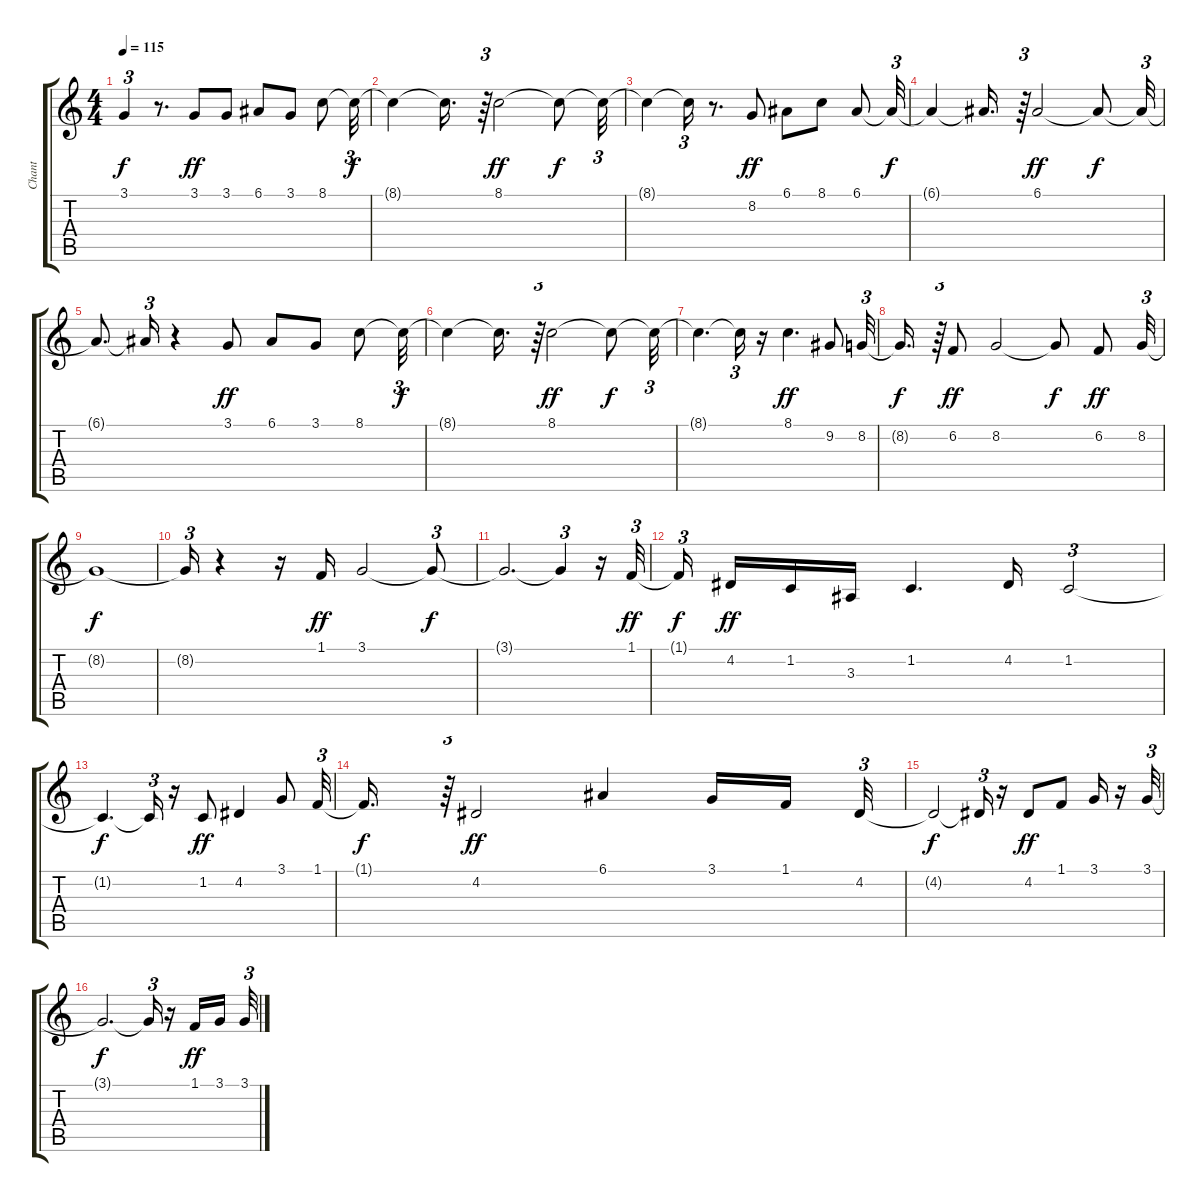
\track ("Chant" "Chant") {instrument violin}
\staff {score tabs}
\tuning (E4 B3 G3 D3 A2 E2) {hide}
\ts (4 4)
\tempo 115
\clef g2
\ks c
3.1{t}.4{tu (3 2) dy f} r.8{d} 3.1.8{dy ff} 3.1.8 6.1.8 3.1.8 8.1.8 8.1{t}.32{tu (3 2) dy f} |
8.1{t}.4 8.1{t}.16{d} r.64{tu (3 2)} 8.1.2{dy ff} 8.1{t}.8{dy f} 8.1{t}.32{tu (3 2)} |
8.1{t}.4 8.1{t}.16{tu (3 2)} r.8{d} 8.2.8{dy ff} 6.1.8 8.1.8 6.1.8 6.1{t}.32{tu (3 2) dy f} |
6.1{t}.4 6.1{t}.16{d} r.64{tu (3 2)} 6.1.2{dy ff} 6.1{t}.8{dy f} 6.1{t}.32{tu (3 2)} |
6.1{t}.8{d} 6.1{t}.16{tu (3 2)} r.4 3.1.8{dy ff} 6.1.8 3.1.8 8.1.8 8.1{t}.32{tu (3 2) dy f} |
8.1{t}.4 8.1{t}.16{d} r.64{tu (3 2)} 8.1.2{dy ff} 8.1{t}.8{dy f} 8.1{t}.32{tu (3 2)} |
8.1{t}.4{d} 8.1{t}.16{tu (3 2)} r.16 8.1.4{d dy ff} 9.2.8 8.2.32{tu (3 2)} |
8.2{t}.16{d dy f} r.64{tu (3 2)} 6.2.8{dy ff} 8.2.2 8.2{t}.8{dy f} 6.2.8{dy ff} 8.2.32{tu (3 2)} |
8.2{t}.1{dy f} |
8.2{t}.16{tu (3 2)} r.4 r.16 1.1.16{dy ff} 3.1.2 3.1{t}.8{tu (3 2) dy f} |
3.1{t}.2{d} 3.1{t}.4{tu (3 2)} r.16 1.1.32{tu (3 2) dy ff} |
1.1{t}.16{tu (3 2) dy f} 4.2.16{dy ff} 1.2.16 3.3.16 1.2.4{d} 4.2.16 1.2.2{tu (3 2)} |
1.2{t}.4{d dy f} 1.2{t}.16{tu (3 2)} r.16 1.2.8{dy ff} 4.2.4 3.1.8 1.1.32{tu (3 2)} |
1.1{t}.16{d dy f} r.64{tu (3 2)} 4.2.2{dy ff} 6.1.4 3.1.16 1.1.16 4.2.32{tu (3 2)} |
4.2{t}.2{dy f} 4.2{t}.16{tu (3 2)} r.16 4.2.8{dy ff} 1.1.8 3.1.16 r.16 3.1.32{tu (3 2)} |
3.1{t}.2{d dy f} 3.1{t}.16{tu (3 2)} r.16 1.1.16{dy ff} 3.1.16 3.1.32{tu (3 2)}
